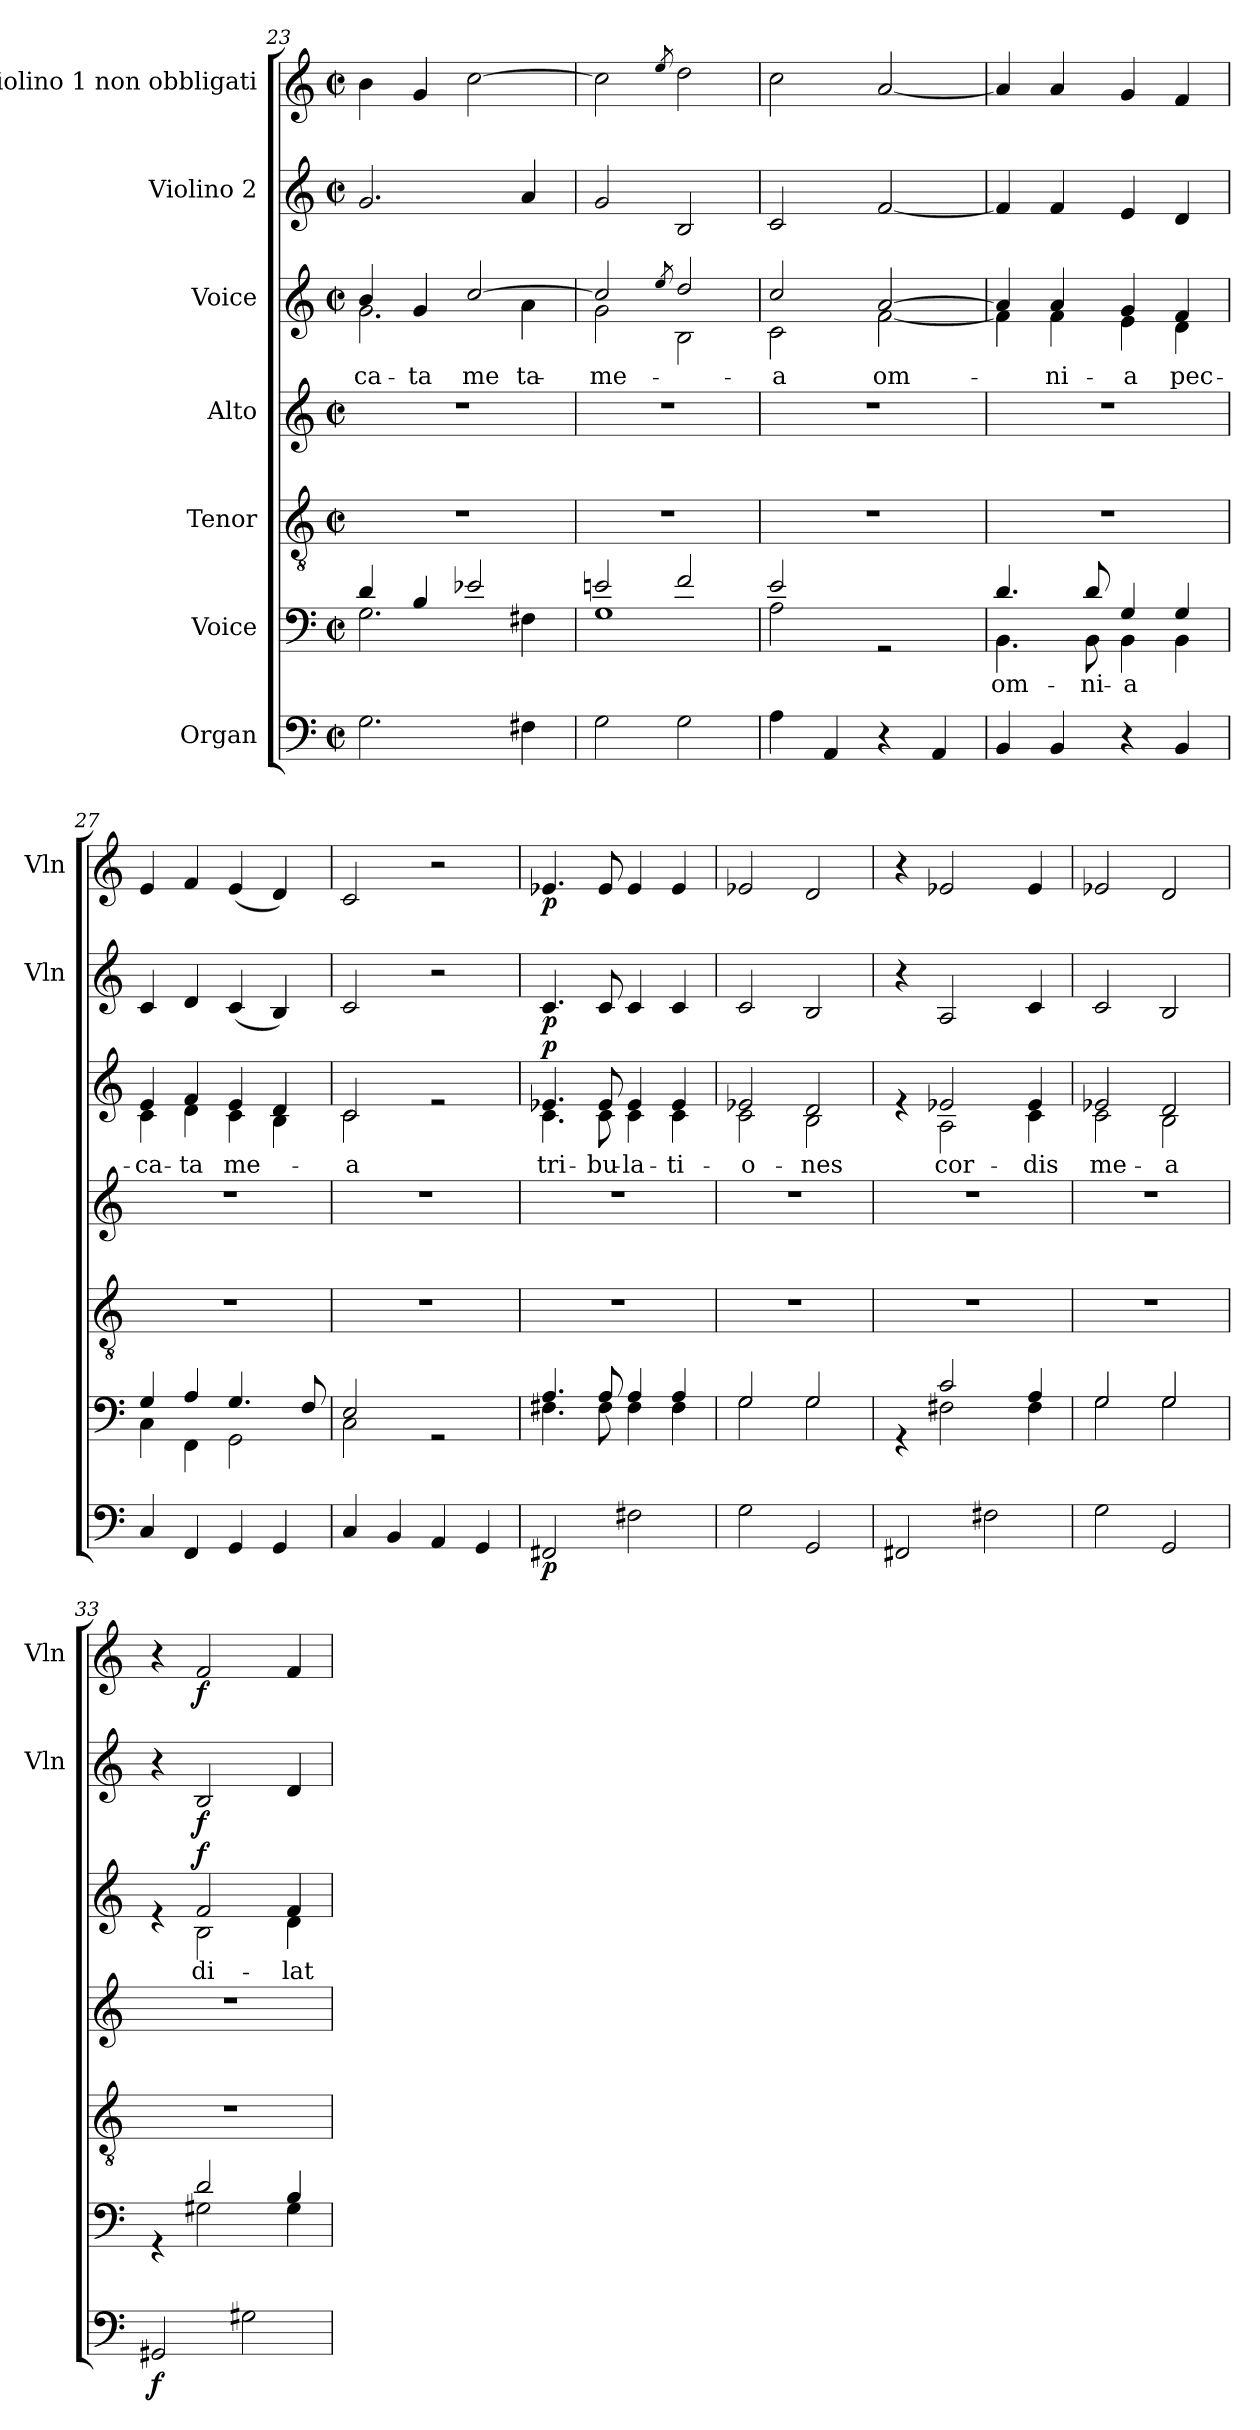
**kern	**dynam	**kern	**text	**kern	**kern	**kern	**text	**dynam	**kern	**dynam	**kern	**dynam
*part7	*part7	*part6	*part6	*part5	*part4	*part3	*part3	*part3	*part2	*part2	*part1	*part1
*staff7	*staff7	*staff6	*staff6	*staff5	*staff4	*staff3	*staff3	*staff3	*staff2	*staff2	*staff1	*staff1
*I"Organ	*	*I"Voice	*	*I"Tenor	*I"Alto	*I"Voice	*	*	*I"Violino 2	*	*I"Violino 1 non obbligati	*
*	*	*	*	*	*	*	*	*	*I'Vln	*	*I'Vln	*
*clefF4	*	*clefF4	*	*clefGv2	*clefG2	*clefG2	*	*	*clefG2	*	*clefG2	*
*k[]	*	*k[]	*	*k[]	*k[]	*k[]	*	*	*k[]	*	*k[]	*
*M2/2	*	*M2/2	*	*M2/2	*M2/2	*M2/2	*	*	*M2/2	*	*M2/2	*
*met(c|)	*	*met(c|)	*	*met(c|)	*met(c|)	*met(c|)	*	*	*met(c|)	*	*met(c|)	*
=23	=23	=23	=23	=23	=23	=23	=23	=23	=23	=23	=23	=23
*	*	*^	*	*	*	*	*	*	*	*	*	*
!	!	!	!	!	!	!	!	!LO:LY:b	!	!	!	!	!
*	*	*	*	*	*	*	*^	*	*	*	*	*	*
!	!	!	!	!	!	!	!	!	!LO:LY:b	!	!	!	!	!
2.G\	.	4d/	2.G\	.	1r	1r	4b/	2.g\	-ca-	.	2.g/	.	4b\	.
!	!	!	!	!	!	!	!	!	!LO:LY:b	!	!	!	!	!
.	.	4B/	.	.	.	.	4g/	.	-ta	.	.	.	4g/	.
!	!	!	!	!	!	!	!	!	!LO:LY:b	!	!	!	!	!
.	.	2e-X/	.	.	.	.	[2cc/	.	me-	.	.	.	[2cc\	.
!	!	!	!	!	!	!	!	!	!LO:LY:b	!	!	!	!	!
4F#X\	.	.	4F#X\	.	.	.	.	4a\	-ta	.	4a/	.	.	.
=24	=24	=24	=24	=24	=24	=24	=24	=24	=24	=24	=24	=24	=24	=24
!	!	!	!	!	!	!	!	!	!LO:LY:b	!	!	!	!	!
2G\	.	2en/	1G	.	1r	1r	2cc/]	2g\	me-	.	2g/	.	2cc\]	.
.	.	.	.	.	.	.	8qee/	.	.	.	.	.	8qee/	.
2G\	.	2f/	.	.	.	.	2dd/	2B\	.	.	2B/	.	2dd\	.
=25	=25	=25	=25	=25	=25	=25	=25	=25	=25	=25	=25	=25	=25	=25
!	!	!	!	!	!	!	!	!	!LO:LY:b	!	!	!	!	!
!	!	!	!	!	!	!	!	!	!LO:LY:b	!	!	!	!	!
4A\	.	2e/	2A\	.	1r	1r	2cc/	2c\	-a	.	2c/	.	2cc\	.
4AA/	.	.	.	.	.	.	.	.	.	.	.	.	.	.
!	!	!	!	!	!	!	!	!	!LO:LY:b	!	!	!	!	!
4r	.	2rGG	2ryy	.	.	.	[2a/	[2f\	om-	.	[2f/	.	[2a/	.
4AA/	.	.	.	.	.	.	.	.	.	.	.	.	.	.
!!LO:LB:g=z
=26	=26	=26	=26	=26	=26	=26	=26	=26	=26	=26	=26	=26	=26	=26
!	!	!	!	!LO:LY:b	!	!	!	!	!	!	!	!	!	!
4BB/	.	4.d/	4.BB\	om-	1r	1r	4a/]	4f\]	.	.	4f/]	.	4a/]	.
!	!	!	!	!	!	!	!	!	!LO:LY:b	!	!	!	!	!
4BB/	.	.	.	.	.	.	4a/	4f\	-ni-	.	4f/	.	4a/	.
!	!	!	!	!LO:LY:b	!	!	!	!	!	!	!	!	!	!
.	.	8d/	8BB\	-ni-	.	.	.	.	.	.	.	.	.	.
!	!	!	!	!LO:LY:b	!	!	!	!	!LO:LY:b	!	!	!	!	!
4r	.	4G/	4BB\	-a	.	.	4g/	4e\	-a	.	4e/	.	4g/	.
!	!	!	!	!	!	!	!	!	!LO:LY:b	!	!	!	!	!
4BB/	.	4G/	4BB\	.	.	.	4f/	4d\	pec-	.	4d/	.	4f/	.
=27	=27	=27	=27	=27	=27	=27	=27	=27	=27	=27	=27	=27	=27	=27
!	!	!	!	!	!	!	!	!	!LO:LY:b	!	!	!	!	!
4C/	.	4G/	4C\	.	1r	1r	4e/	4c\	-ca-	.	4c/	.	4e/	.
!	!	!	!	!	!	!	!	!	!LO:LY:b	!	!	!	!	!
4FF/	.	4A/	4FF\	.	.	.	4f/	4d\	-ta	.	4d/	.	4f/	.
!	!	!	!	!	!	!	!	!	!LO:LY:b	!	!	!	!	!
4GG/	.	4.G/	2GG\	.	.	.	4e/	4c\	me-	.	(4c/	.	(4e/	.
4GG/	.	.	.	.	.	.	4d/	4B\	.	.	4B/)	.	4d/)	.
.	.	8F/	.	.	.	.	.	.	.	.	.	.	.	.
=28	=28	=28	=28	=28	=28	=28	=28	=28	=28	=28	=28	=28	=28	=28
!	!	!	!	!	!	!	!	!	!LO:LY:b	!	!	!	!	!
4C/	.	2E/	2C\	.	1r	1r	2c/	2c\	-a	.	2c/	.	2c/	.
4BB/	.	.	.	.	.	.	.	.	.	.	.	.	.	.
4AA/	.	2rGG	2ryy	.	.	.	2re	2ryy	.	.	2r	.	2r	.
4GG/	.	.	.	.	.	.	.	.	.	.	.	.	.	.
=29	=29	=29	=29	=29	=29	=29	=29	=29	=29	=29	=29	=29	=29	=29
!	!LO:DY:b	!	!	!	!	!	!	!	!LO:LY:b	!LO:DY:b	!	!LO:DY:b	!	!LO:DY:b
2FF#X/	p	4.A/	4.F#X\	.	1r	1r	4.e-X/	4.c\	tri-	p	4.c/	p	4.e-X/	p
!	!	!	!	!	!	!	!	!	!LO:LY:b	!	!	!	!	!
.	.	8A/	8F#\	.	.	.	8e-/	8c\	-bu-	.	8c/	.	8e-/	.
!	!	!	!	!	!	!	!	!	!LO:LY:b	!	!	!	!	!
2F#X\	.	4A/	4F#\	.	.	.	4e-/	4c\	-la-	.	4c/	.	4e-/	.
!	!	!	!	!	!	!	!	!	!LO:LY:b	!	!	!	!	!
.	.	4A/	4F#\	.	.	.	4e-/	4c\	-ti-	.	4c/	.	4e-/	.
=30	=30	=30	=30	=30	=30	=30	=30	=30	=30	=30	=30	=30	=30	=30
!	!	!	!	!	!	!	!	!	!LO:LY:b	!	!	!	!	!
2G\	.	2G/	2G\	.	1r	1r	2e-X/	2c\	-o-	.	2c/	.	2e-X/	.
!	!	!	!	!	!	!	!	!	!LO:LY:b	!	!	!	!	!
2GG/	.	2G/	2G\	.	.	.	2d/	2B\	-nes	.	2B/	.	2d/	.
=31	=31	=31	=31	=31	=31	=31	=31	=31	=31	=31	=31	=31	=31	=31
2FF#X/	.	4rGG	4ryy	.	1r	1r	4re	4ryy	.	.	4r	.	4r	.
!	!	!	!	!	!	!	!	!	!LO:LY:b	!	!	!	!	!
.	.	2c/	2F#X\	.	.	.	2e-X/	2A\	cor-	.	2A/	.	2e-X/	.
2F#X\	.	.	.	.	.	.	.	.	.	.	.	.	.	.
!	!	!	!	!	!	!	!	!	!LO:LY:b	!	!	!	!	!
.	.	4A/	4F#\	.	.	.	4e-/	4c\	-dis	.	4c/	.	4e-/	.
=32	=32	=32	=32	=32	=32	=32	=32	=32	=32	=32	=32	=32	=32	=32
!	!	!	!	!	!	!	!	!	!LO:LY:b	!	!	!	!	!
2G\	.	2G/	2G\	.	1r	1r	2e-X/	2c\	me-	.	2c/	.	2e-X/	.
!	!	!	!	!	!	!	!	!	!LO:LY:b	!	!	!	!	!
2GG/	.	2G/	2G\	.	.	.	2d/	2B\	-a	.	2B/	.	2d/	.
=33	=33	=33	=33	=33	=33	=33	=33	=33	=33	=33	=33	=33	=33	=33
!	!LO:DY:b	!	!	!	!	!	!	!	!	!	!	!	!	!
2GG#X/	f	4rGG	4ryy	.	1r	1r	4re	4ryy	.	.	4r	.	4r	.
!	!	!	!	!	!	!	!	!	!LO:LY:b	!LO:DY:b	!	!LO:DY:b	!	!LO:DY:b
.	.	2d/	2G#X\	.	.	.	2f/	2B\	di-	f	2B/	f	2f/	f
2G#X\	.	.	.	.	.	.	.	.	.	.	.	.	.	.
!	!	!	!	!	!	!	!	!	!LO:LY:b	!	!	!	!	!
.	.	4B/	4G#\	.	.	.	4f/	4d\	-lat-	.	4d/	.	4f/	.
*	*	*v	*v	*	*	*	*v	*v	*	*	*	*	*	*
=	=	=	=	=	=	=	=	=	=	=	=	=
*-	*-	*-	*-	*-	*-	*-	*-	*-	*-	*-	*-	*-
